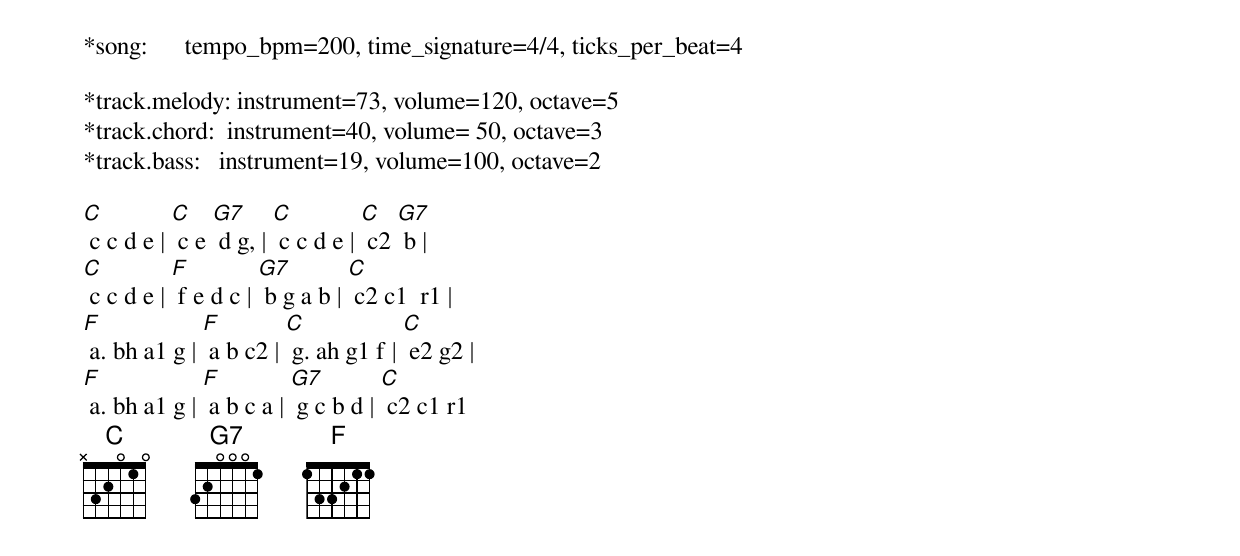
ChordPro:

*song:      tempo_bpm=200, time_signature=4/4, ticks_per_beat=4

*track.melody: instrument=73, volume=120, octave=5
*track.chord:  instrument=40, volume= 50, octave=3
*track.bass:   instrument=19, volume=100, octave=2

[C] c c d e | [C] c e [G7] d g, | [C] c c d e | [C] c2 [G7] b |
[C] c c d e | [F] f e d c | [G7] b g a b | [C] c2 c1 [] r1 |
[F] a. bh a1 g | [F] a b c2 | [C] g. ah g1 f | [C] e2 g2 |
[F] a. bh a1 g | [F] a b c a | [G7] g c b d | [C] c2 c1 r1
